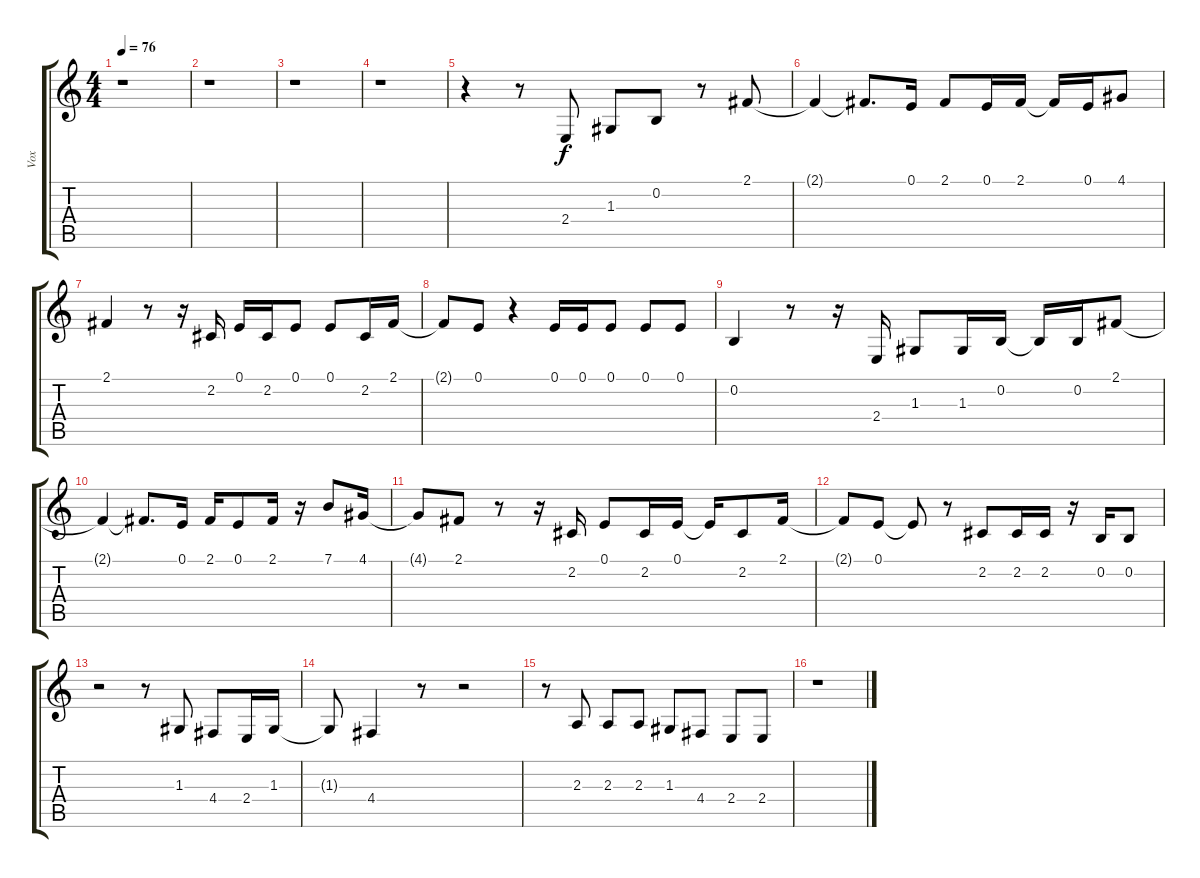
\track ("Vox" "Vox") {instrument violin}
\staff {score tabs}
\tuning (E4 B3 G3 D3 A2 E2) {hide}
\ts (4 4)
\tempo 76
\clef g2
\ks c
r.1{dy f} |
r.1 |
r.1 |
r.1 |
r.4 r.8 2.4.8 1.3.8 0.2.8 r.8 2.1.8 |
2.1{t}.4 2.1{t}.8{d} 0.1.16 2.1.8 0.1.16 2.1.16 2.1{t}.16 0.1.16 4.1.8 |
2.1.4 r.8 r.16 2.2.16 0.1.16 2.2.16 0.1.8 0.1.8 2.2.16 2.1.16 |
2.1{t}.8 0.1.8 r.4 0.1.16 0.1.16 0.1.8 0.1.8 0.1.8 |
0.2.4 r.8 r.16 2.4.16 1.3.8 1.3.16 0.2.16 0.2{t}.16 0.2.16 2.1.8 |
2.1{t}.4 2.1{t}.8{d} 0.1.16 2.1.16 0.1.8 2.1.16 r.16 7.1.8 4.1.16 |
4.1{t}.8 2.1.8 r.8 r.16 2.2.16 0.1.8 2.2.16 0.1.16 0.1{t}.16 2.2.8 2.1.16 |
2.1{t}.8 0.1.8 0.1{t}.8 r.8 2.2.8 2.2.16 2.2.16 r.16 0.2.16 0.2.8 |
r.2 r.8 1.3.8 4.4.8 2.4.16 1.3.16 |
1.3{t}.8 4.4.4 r.8 r.2 |
r.8 2.3.8 2.3.8 2.3.8 1.3.8 4.4.8 2.4.8 2.4.8 |
r.1
